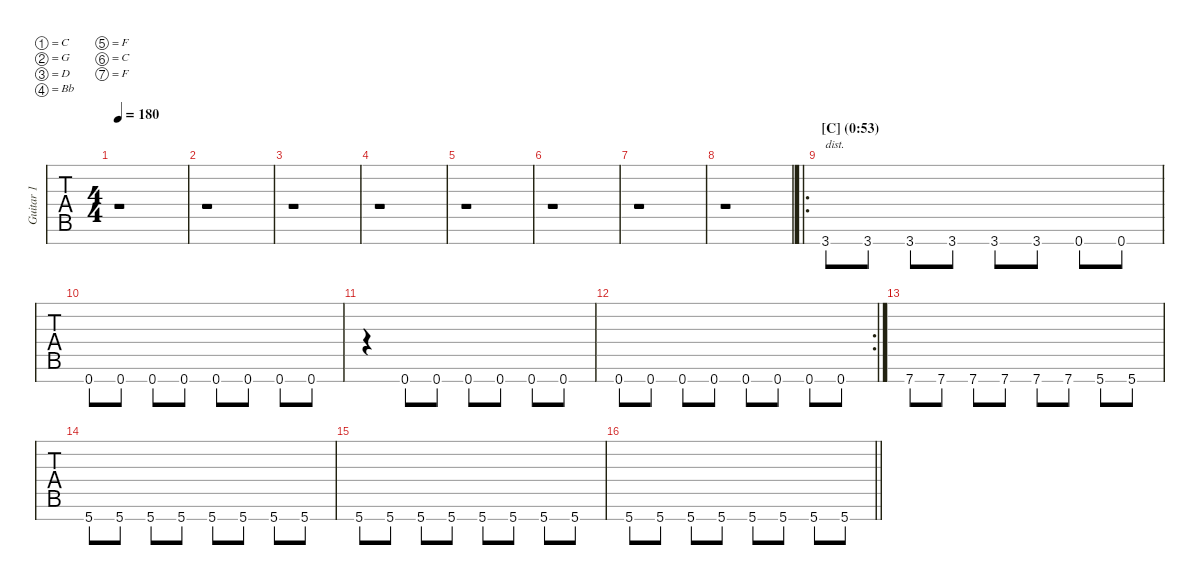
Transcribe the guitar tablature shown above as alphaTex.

\defaultSystemsLayout 4
\hideDynamics
\bracketExtendMode nobrackets
\multiTrackTrackNamePolicy allsystems
\firstSystemTrackNameMode fullname
\otherSystemsTrackNameMode fullname
\otherSystemsTrackNameOrientation horizontal
\track ("Guitar 1" "Gtr. 1") {instrument overdrivenguitar}
\staff {tabs}
\tuning (C4 G3 D3 Bb2 F2 C2 F1)
\ts (4 4)
\tempo 180
\clef g2
\ks c
r.1{dy mf} |
r.1 |
r.1 |
r.1 |
\scale
0.996164 r.1 |
\scale
0.996164 r.1 |
\scale
0.996164 r.1 |
\scale
1.01151 r.1 |
\ro
\section ("" "[C] (0:53)")
\scale
1.00274 3.7{acc #}.8{txt "dist."} 3.7{acc #}.8 3.7{acc #}.8 3.7{acc #}.8 3.7{acc #}.8 3.7{acc #}.8 0.7.8 0.7.8 |
\scale
0.999213 0.7.8 0.7.8 0.7.8 0.7.8 0.7.8 0.7.8 0.7.8 0.7.8 |
\scale
1.00191 r.4 0.7.8 0.7.8 0.7.8 0.7.8 0.7.8 0.7.8 |
\rc 2
\scale
0.996142 0.7.8 0.7.8 0.7.8 0.7.8 0.7.8 0.7.8 0.7.8 0.7.8 |
\scale
1.00155 7.7.8 7.7.8 7.7.8 7.7.8 7.7.8 7.7.8 5.7{acc #}.8 5.7{acc #}.8 |
\scale
1.00155 5.7{acc #}.8 5.7{acc #}.8 5.7{acc #}.8 5.7{acc #}.8 5.7{acc #}.8 5.7{acc #}.8 5.7{acc #}.8 5.7{acc #}.8 |
\scale
0.998856 5.7{acc #}.8 5.7{acc #}.8 5.7{acc #}.8 5.7{acc #}.8 5.7{acc #}.8 5.7{acc #}.8 5.7{acc #}.8 5.7{acc #}.8 |
\scale
0.998048
\barLineRight lightlight
5.7{acc #}.8 5.7{acc #}.8 5.7{acc #}.8 5.7{acc #}.8 5.7{acc #}.8 5.7{acc #}.8 5.7{acc #}.8 5.7{acc #}.8
